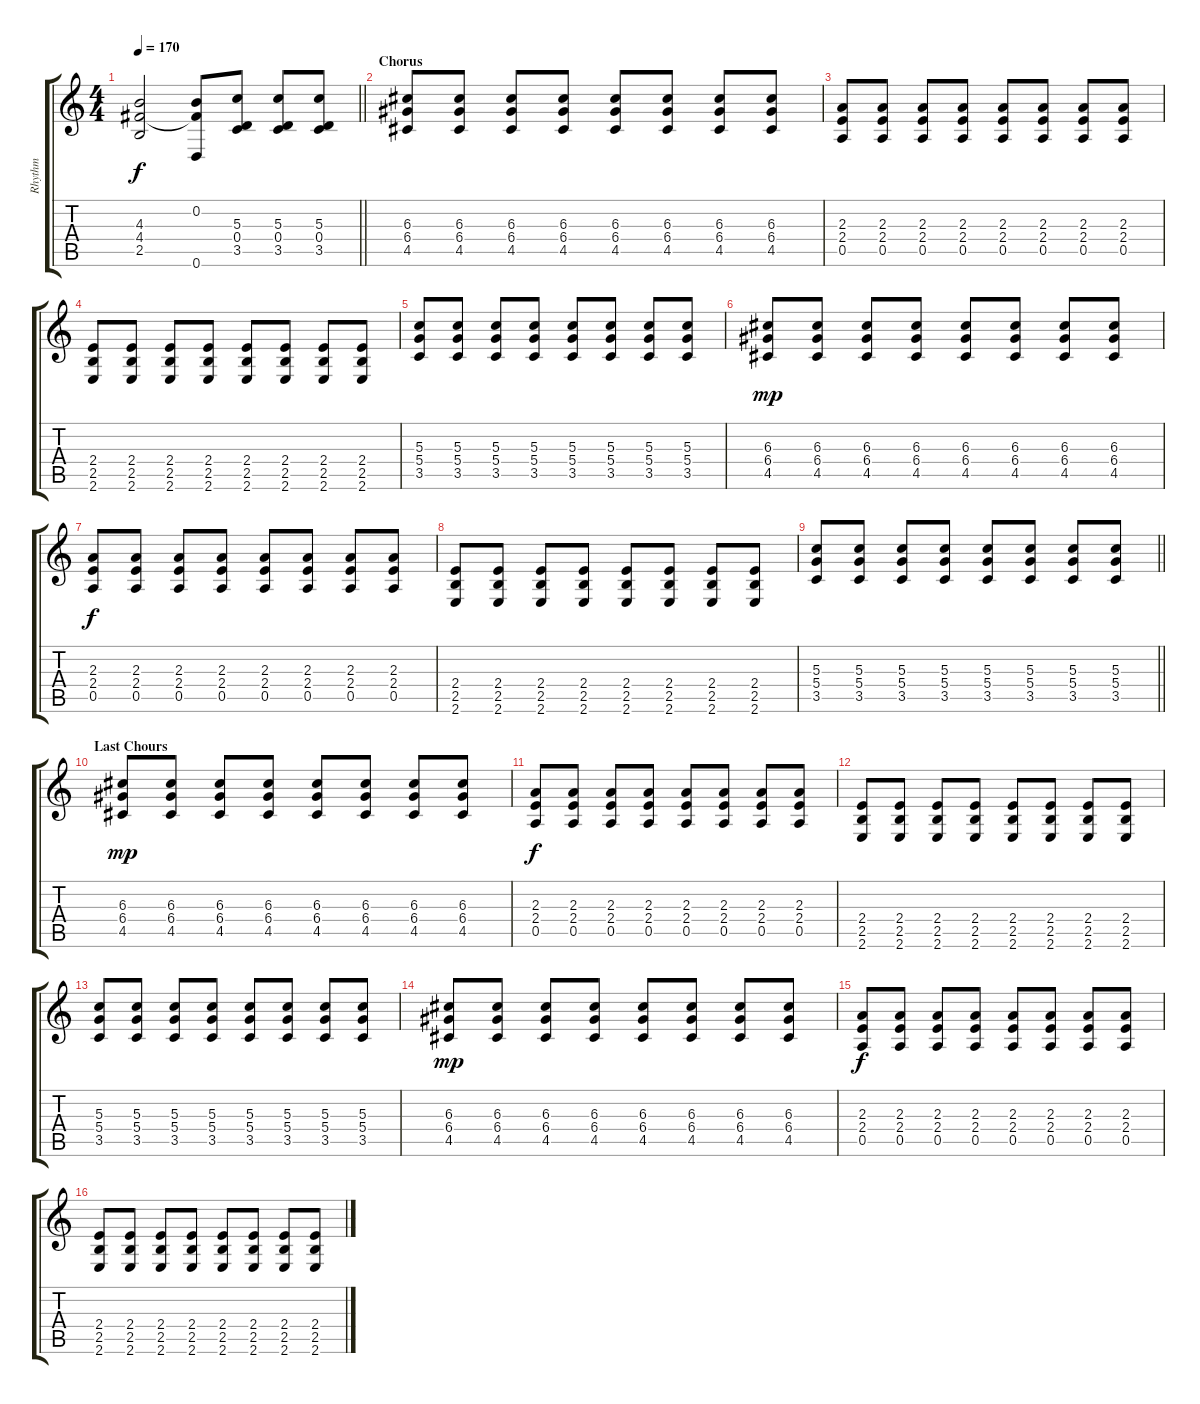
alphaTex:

\track ("Rhythm" "Rhythm") {instrument overdrivenguitar}
\staff {score tabs}
\tuning (E4 B3 G3 D3 A2 D2) {hide}
\ts (4 4)
\tempo 170
\clef g2
\barLineRight lightlight
\ks c
(4.3{t} 4.4{t} 2.5{t}).2{dy f} (0.2 4.4{t} 0.6).8 (5.3 0.4 3.5).8 (5.3 0.4 3.5).8 (5.3 0.4 3.5).8 |
\section ("" "Chorus")
(6.3 6.4 4.5).8 (6.3 6.4 4.5).8 (6.3 6.4 4.5).8 (6.3 6.4 4.5).8 (6.3 6.4 4.5).8 (6.3 6.4 4.5).8 (6.3 6.4 4.5).8 (6.3 6.4 4.5).8 |
(2.3 2.4 0.5).8 (2.3 2.4 0.5).8 (2.3 2.4 0.5).8 (2.3 2.4 0.5).8 (2.3 2.4 0.5).8 (2.3 2.4 0.5).8 (2.3 2.4 0.5).8 (2.3 2.4 0.5).8 |
(2.4 2.5 2.6).8 (2.4 2.5 2.6).8 (2.4 2.5 2.6).8 (2.4 2.5 2.6).8 (2.4 2.5 2.6).8 (2.4 2.5 2.6).8 (2.4 2.5 2.6).8 (2.4 2.5 2.6).8 |
(5.3 5.4 3.5).8 (5.3 5.4 3.5).8 (5.3 5.4 3.5).8 (5.3 5.4 3.5).8 (5.3 5.4 3.5).8 (5.3 5.4 3.5).8 (5.3 5.4 3.5).8 (5.3 5.4 3.5).8 |
(6.3 6.4 4.5).8{dy mp} (6.3 6.4 4.5).8 (6.3 6.4 4.5).8 (6.3 6.4 4.5).8 (6.3 6.4 4.5).8 (6.3 6.4 4.5).8 (6.3 6.4 4.5).8 (6.3 6.4 4.5).8 |
(2.3 2.4 0.5).8{dy f} (2.3 2.4 0.5).8 (2.3 2.4 0.5).8 (2.3 2.4 0.5).8 (2.3 2.4 0.5).8 (2.3 2.4 0.5).8 (2.3 2.4 0.5).8 (2.3 2.4 0.5).8 |
(2.4 2.5 2.6).8 (2.4 2.5 2.6).8 (2.4 2.5 2.6).8 (2.4 2.5 2.6).8 (2.4 2.5 2.6).8 (2.4 2.5 2.6).8 (2.4 2.5 2.6).8 (2.4 2.5 2.6).8 |
\barLineRight lightlight
(5.3 5.4 3.5).8 (5.3 5.4 3.5).8 (5.3 5.4 3.5).8 (5.3 5.4 3.5).8 (5.3 5.4 3.5).8 (5.3 5.4 3.5).8 (5.3 5.4 3.5).8 (5.3 5.4 3.5).8 |
\section ("" "Last Chours")
(6.3 6.4 4.5).8{dy mp} (6.3 6.4 4.5).8 (6.3 6.4 4.5).8 (6.3 6.4 4.5).8 (6.3 6.4 4.5).8 (6.3 6.4 4.5).8 (6.3 6.4 4.5).8 (6.3 6.4 4.5).8 |
(2.3 2.4 0.5).8{dy f} (2.3 2.4 0.5).8 (2.3 2.4 0.5).8 (2.3 2.4 0.5).8 (2.3 2.4 0.5).8 (2.3 2.4 0.5).8 (2.3 2.4 0.5).8 (2.3 2.4 0.5).8 |
(2.4 2.5 2.6).8 (2.4 2.5 2.6).8 (2.4 2.5 2.6).8 (2.4 2.5 2.6).8 (2.4 2.5 2.6).8 (2.4 2.5 2.6).8 (2.4 2.5 2.6).8 (2.4 2.5 2.6).8 |
(5.3 5.4 3.5).8 (5.3 5.4 3.5).8 (5.3 5.4 3.5).8 (5.3 5.4 3.5).8 (5.3 5.4 3.5).8 (5.3 5.4 3.5).8 (5.3 5.4 3.5).8 (5.3 5.4 3.5).8 |
(6.3 6.4 4.5).8{dy mp} (6.3 6.4 4.5).8 (6.3 6.4 4.5).8 (6.3 6.4 4.5).8 (6.3 6.4 4.5).8 (6.3 6.4 4.5).8 (6.3 6.4 4.5).8 (6.3 6.4 4.5).8 |
(2.3 2.4 0.5).8{dy f} (2.3 2.4 0.5).8 (2.3 2.4 0.5).8 (2.3 2.4 0.5).8 (2.3 2.4 0.5).8 (2.3 2.4 0.5).8 (2.3 2.4 0.5).8 (2.3 2.4 0.5).8 |
(2.4 2.5 2.6).8 (2.4 2.5 2.6).8 (2.4 2.5 2.6).8 (2.4 2.5 2.6).8 (2.4 2.5 2.6).8 (2.4 2.5 2.6).8 (2.4 2.5 2.6).8 (2.4 2.5 2.6).8
